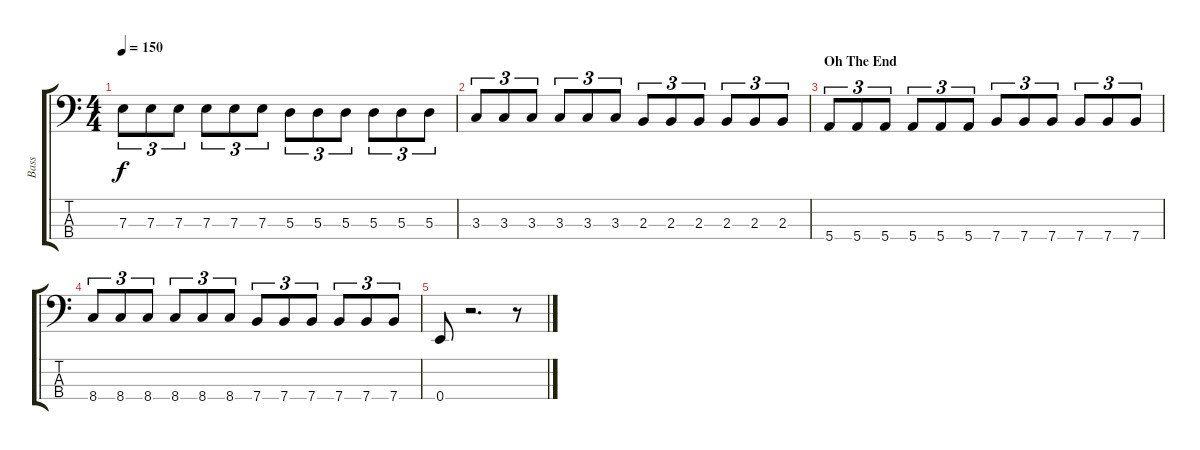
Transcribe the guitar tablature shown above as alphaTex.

\track ("Bass" "Bass") {instrument electricbassfinger}
\staff {score tabs}
\tuning (G2 D2 A1 E1) {hide}
\ts (4 4)
\tempo 150
\clef f4
\ks c
7.3.8{tu (3 2) dy f} 7.3.8{tu (3 2)} 7.3.8{tu (3 2)} 7.3.8{tu (3 2)} 7.3.8{tu (3 2)} 7.3.8{tu (3 2)} 5.3.8{tu (3 2)} 5.3.8{tu (3 2)} 5.3.8{tu (3 2)} 5.3.8{tu (3 2)} 5.3.8{tu (3 2)} 5.3.8{tu (3 2)} |
3.3.8{tu (3 2)} 3.3.8{tu (3 2)} 3.3.8{tu (3 2)} 3.3.8{tu (3 2)} 3.3.8{tu (3 2)} 3.3.8{tu (3 2)} 2.3.8{tu (3 2)} 2.3.8{tu (3 2)} 2.3.8{tu (3 2)} 2.3.8{tu (3 2)} 2.3.8{tu (3 2)} 2.3.8{tu (3 2)} |
\section ("" "Oh The End")
5.4.8{tu (3 2)} 5.4.8{tu (3 2)} 5.4.8{tu (3 2)} 5.4.8{tu (3 2)} 5.4.8{tu (3 2)} 5.4.8{tu (3 2)} 7.4.8{tu (3 2)} 7.4.8{tu (3 2)} 7.4.8{tu (3 2)} 7.4.8{tu (3 2)} 7.4.8{tu (3 2)} 7.4.8{tu (3 2)} |
8.4.8{tu (3 2)} 8.4.8{tu (3 2)} 8.4.8{tu (3 2)} 8.4.8{tu (3 2)} 8.4.8{tu (3 2)} 8.4.8{tu (3 2)} 7.4.8{tu (3 2)} 7.4.8{tu (3 2)} 7.4.8{tu (3 2)} 7.4.8{tu (3 2)} 7.4.8{tu (3 2)} 7.4.8{tu (3 2)} |
0.4.8 r.2{d} r.8
